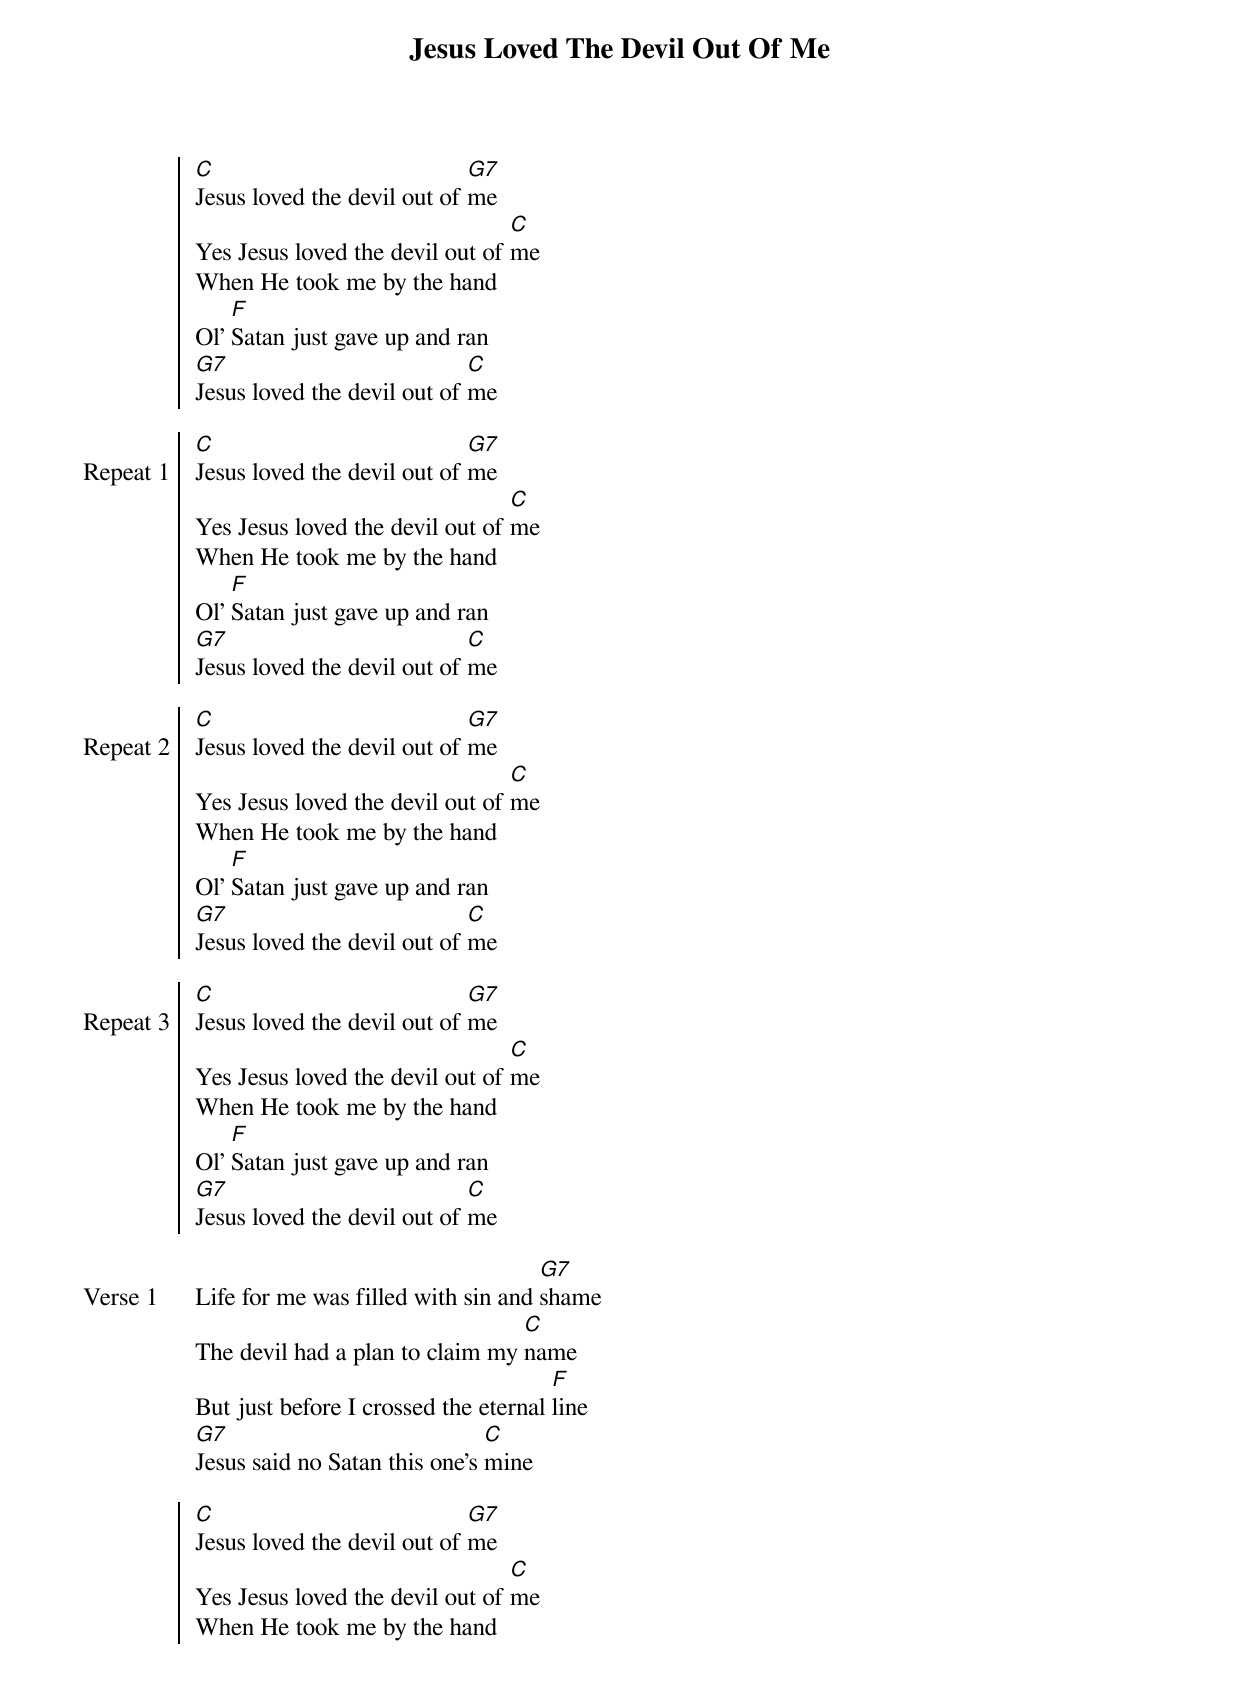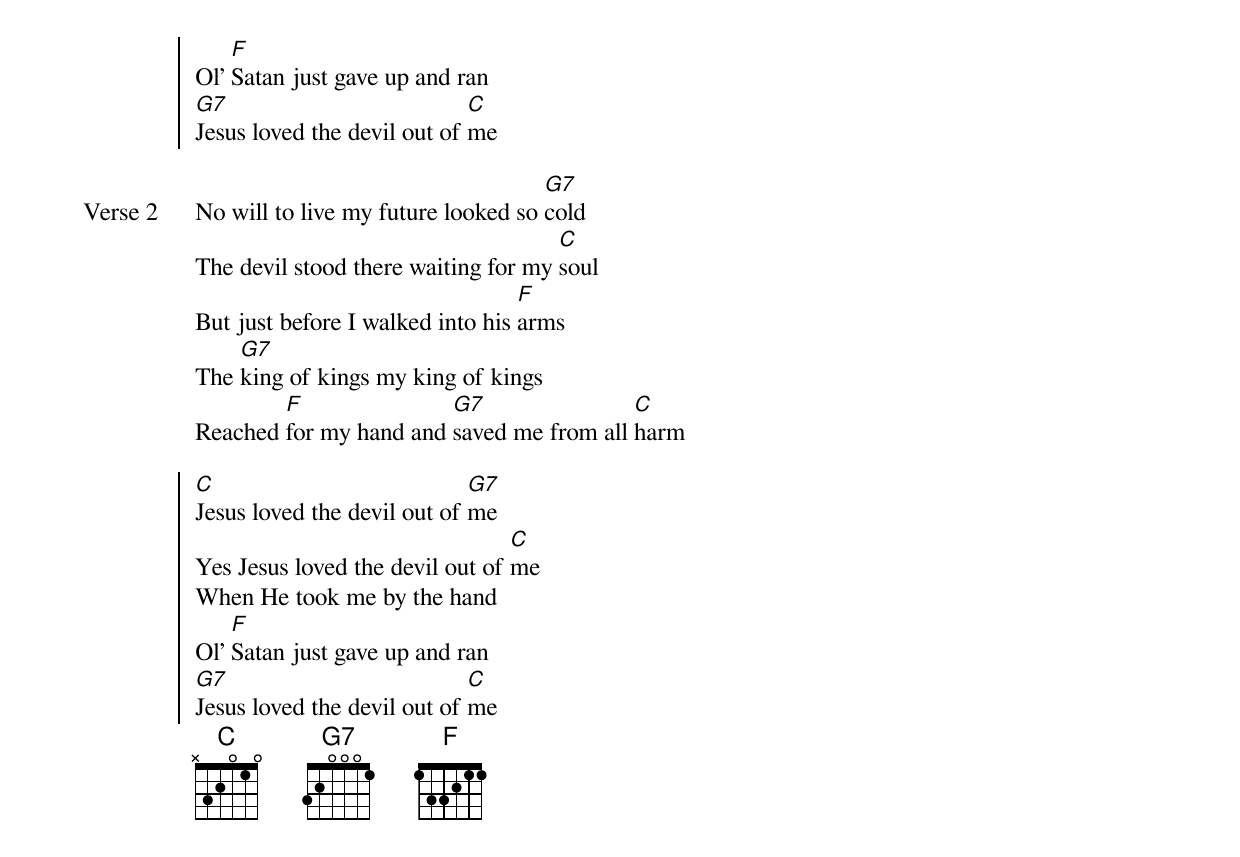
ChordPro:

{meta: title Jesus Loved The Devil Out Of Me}
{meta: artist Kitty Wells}
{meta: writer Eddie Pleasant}

{start_of_chorus}
[C]Jesus loved the devil out of [G7]me
Yes Jesus loved the devil out of [C]me
When He took me by the hand
Ol' [F]Satan just gave up and ran
[G7]Jesus loved the devil out of [C]me
{end_of_chorus}

{start_of_chorus: Repeat 1}
[C]Jesus loved the devil out of [G7]me
Yes Jesus loved the devil out of [C]me
When He took me by the hand
Ol' [F]Satan just gave up and ran
[G7]Jesus loved the devil out of [C]me
{end_of_chorus}

{start_of_chorus: Repeat 2}
[C]Jesus loved the devil out of [G7]me
Yes Jesus loved the devil out of [C]me
When He took me by the hand
Ol' [F]Satan just gave up and ran
[G7]Jesus loved the devil out of [C]me
{end_of_chorus}

{start_of_chorus: Repeat 3}
[C]Jesus loved the devil out of [G7]me
Yes Jesus loved the devil out of [C]me
When He took me by the hand
Ol' [F]Satan just gave up and ran
[G7]Jesus loved the devil out of [C]me
{end_of_chorus}

{start_of_verse: Verse 1}
Life for me was filled with sin and [G7]shame
The devil had a plan to claim my [C]name
But just before I crossed the eternal [F]line
[G7]Jesus said no Satan this one's [C]mine
{end_of_verse}

{start_of_chorus}
[C]Jesus loved the devil out of [G7]me
Yes Jesus loved the devil out of [C]me
When He took me by the hand
Ol' [F]Satan just gave up and ran
[G7]Jesus loved the devil out of [C]me
{end_of_chorus}

{start_of_verse: Verse 2}
No will to live my future looked so [G7]cold
The devil stood there waiting for my [C]soul
But just before I walked into his [F]arms
The [G7]king of kings my king of kings
Reached [F]for my hand and [G7]saved me from all [C]harm
{end_of_verse}

{start_of_chorus}
[C]Jesus loved the devil out of [G7]me
Yes Jesus loved the devil out of [C]me
When He took me by the hand
Ol' [F]Satan just gave up and ran
[G7]Jesus loved the devil out of [C]me
{end_of_chorus}
